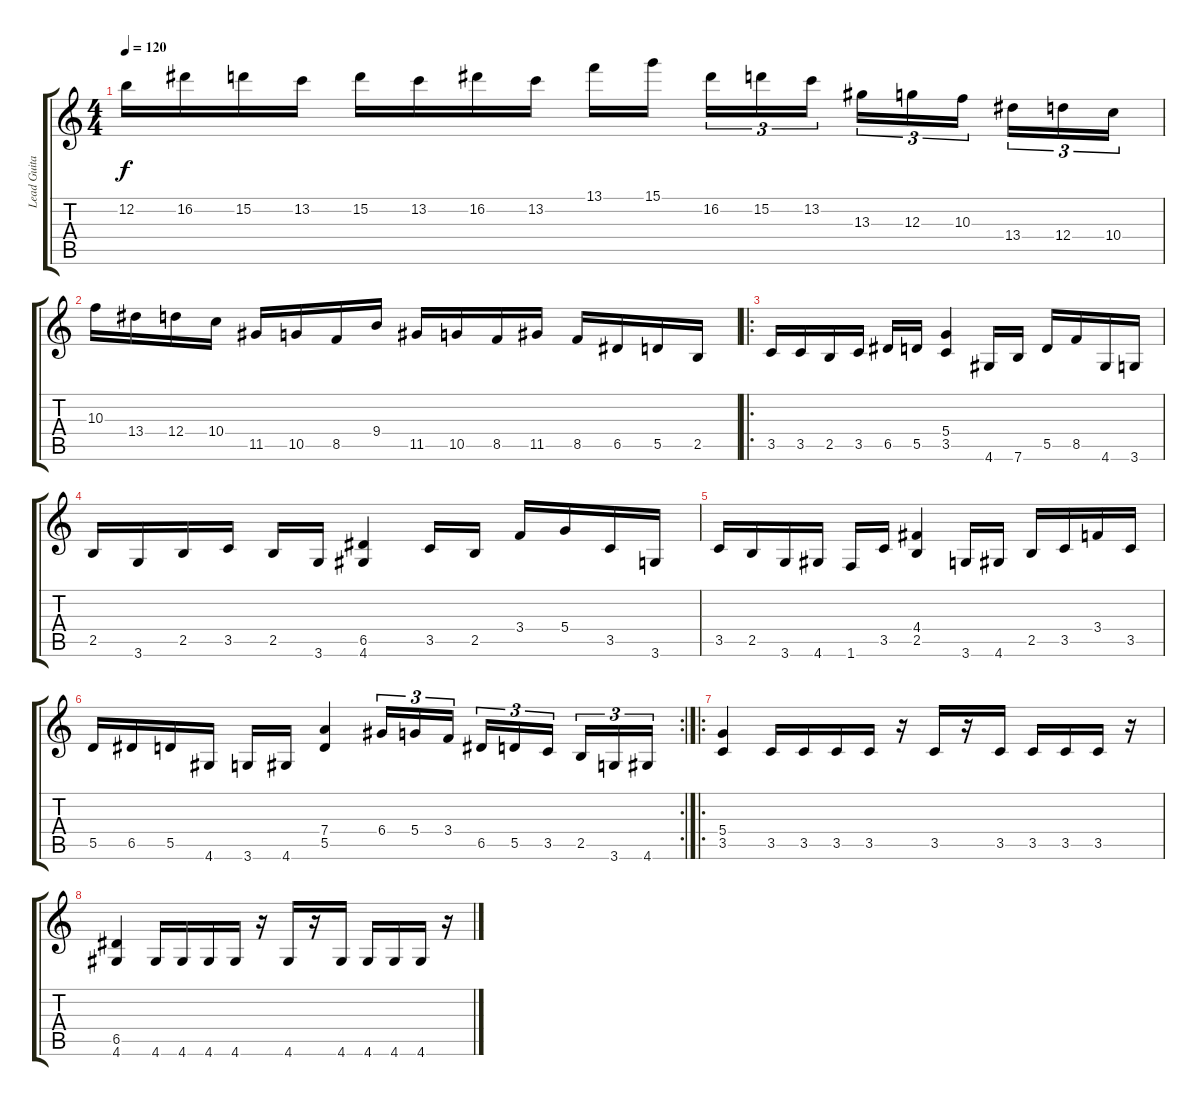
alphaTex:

\track ("Lead Guitar" "Lead Guita") {instrument distortionguitar}
\staff {score tabs}
\tuning (E4 B3 G3 D3 A2 E2) {hide}
\ts (4 4)
\tempo 120
\clef g2
\ks c
12.2.16{dy f} 16.2.16 15.2.16 13.2.16 15.2.16 13.2.16 16.2.16 13.2.16 13.1.16 15.1.16 16.2.16{tu (3 2)} 15.2.16{tu (3 2)} 13.2.16{tu (3 2)} 13.3.16{tu (3 2)} 12.3.16{tu (3 2)} 10.3.16{tu (3 2)} 13.4.16{tu (3 2)} 12.4.16{tu (3 2)} 10.4.16{tu (3 2)} |
10.3.16 13.4.16 12.4.16 10.4.16 11.5.16 10.5.16 8.5.16 9.4.16 11.5.16 10.5.16 8.5.16 11.5.16 8.5.16 6.5.16 5.5.16 2.5.16 |
\ro
3.5.16 3.5.16 2.5.16 3.5.16 6.5.16 5.5.16 (5.4 3.5).4 4.6.16 7.6.16 5.5.16 8.5.16 4.6.16 3.6.16 |
2.5.16 3.6.16 2.5.16 3.5.16 2.5.16 3.6.16 (6.5 4.6).4 3.5.16 2.5.16 3.4.16 5.4.16 3.5.16 3.6.16 |
3.5.16 2.5.16 3.6.16 4.6.16 1.6.16 3.5.16 (4.4 2.5).4 3.6.16 4.6.16 2.5.16 3.5.16 3.4.16 3.5.16 |
\rc 2
5.5.16 6.5.16 5.5.16 4.6.16 3.6.16 4.6.16 (7.4 5.5).4 6.4.16{tu (3 2)} 5.4.16{tu (3 2)} 3.4.16{tu (3 2)} 6.5.16{tu (3 2)} 5.5.16{tu (3 2)} 3.5.16{tu (3 2)} 2.5.16{tu (3 2)} 3.6.16{tu (3 2)} 4.6.16{tu (3 2)} |
\ro
(5.4 3.5).4 3.5.16 3.5.16 3.5.16 3.5.16 r.16 3.5.16 r.16 3.5.16 3.5.16 3.5.16 3.5.16 r.16 |
(6.5 4.6).4 4.6.16 4.6.16 4.6.16 4.6.16 r.16 4.6.16 r.16 4.6.16 4.6.16 4.6.16 4.6.16 r.16
